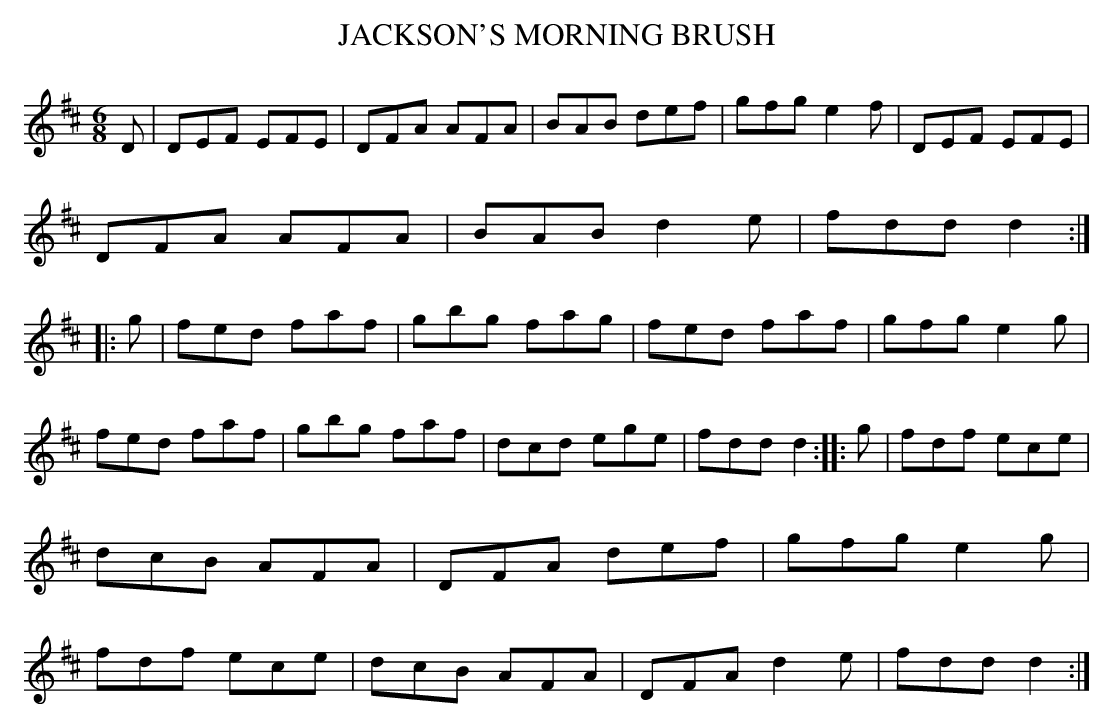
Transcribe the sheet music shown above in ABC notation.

X:1
T: JACKSON'S MORNING BRUSH
M: 6/8
L: 1/8
K: D
D |\
DEF EFE | DFA AFA | BAB def | gfg e2f |\
DEF EFE | DFA AFA | BAB d2e | fdd d2 :|\
|: g |\
fed faf | gbg fag | fed faf | gfg e2g |
fed faf | gbg faf | dcd ege | fdd d2 :|\
|: g |\
fdf ece | dcB AFA | DFA def | gfg e2g |\
fdf ece | dcB AFA | DFA d2e | fdd d2 :|
